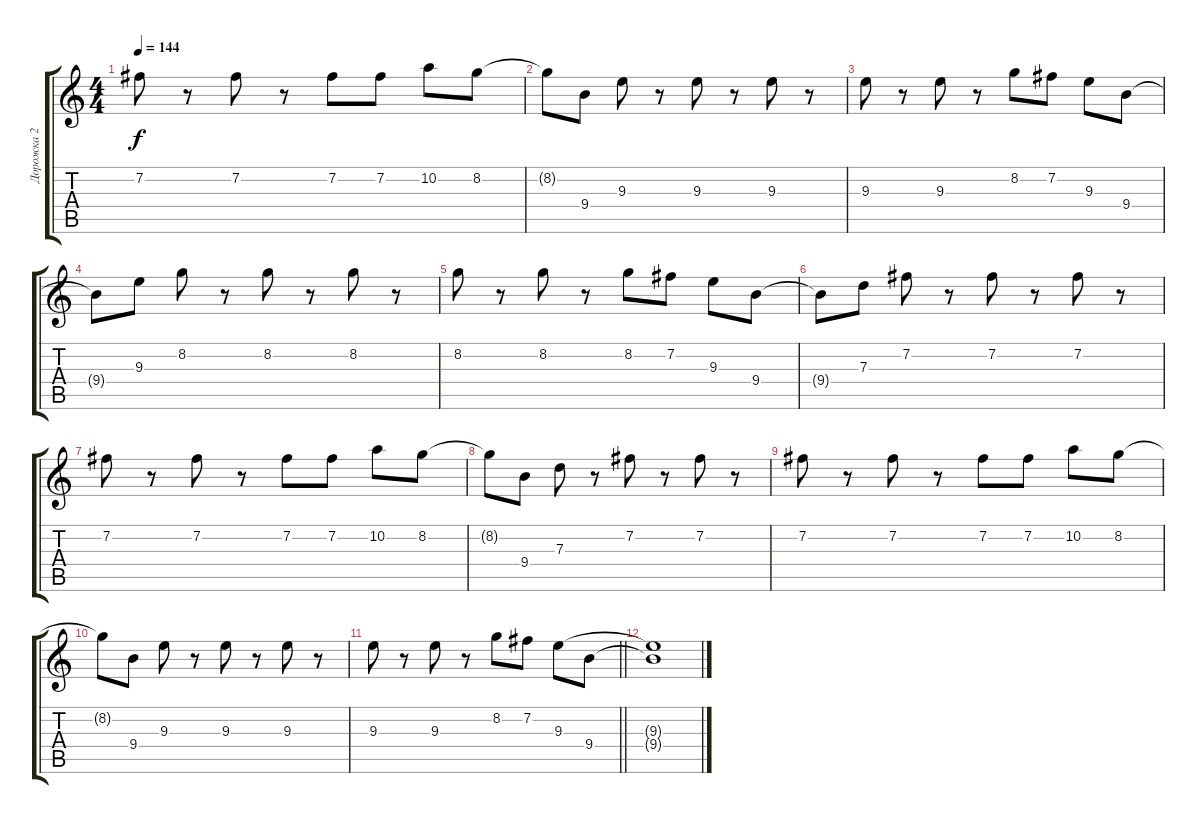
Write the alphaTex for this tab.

\track ("Дорожка 2" "Дорожка 2") {instrument acousticguitarsteel}
\staff {score tabs}
\tuning (E4 B3 G3 D3 A2 E2) {hide}
\ts (4 4)
\tempo 144
\clef g2
\ks c
7.2.8{dy f} r.8 7.2.8 r.8 7.2.8 7.2.8 10.2.8 8.2.8 |
8.2{t}.8 9.4.8 9.3.8 r.8 9.3.8 r.8 9.3.8 r.8 |
9.3.8 r.8 9.3.8 r.8 8.2.8 7.2.8 9.3.8 9.4.8 |
9.4{t}.8 9.3.8 8.2.8 r.8 8.2.8 r.8 8.2.8 r.8 |
8.2.8 r.8 8.2.8 r.8 8.2.8 7.2.8 9.3.8 9.4.8 |
9.4{t}.8 7.3.8 7.2.8 r.8 7.2.8 r.8 7.2.8 r.8 |
7.2.8 r.8 7.2.8 r.8 7.2.8 7.2.8 10.2.8 8.2.8 |
8.2{t}.8 9.4.8 7.3.8 r.8 7.2.8 r.8 7.2.8 r.8 |
7.2.8 r.8 7.2.8 r.8 7.2.8 7.2.8 10.2.8 8.2.8 |
8.2{t}.8 9.4.8 9.3.8 r.8 9.3.8 r.8 9.3.8 r.8 |
\barLineRight lightlight
9.3.8 r.8 9.3.8 r.8 8.2.8 7.2.8 9.3.8 9.4.8 |
(9.3{t} 9.4{t}).1
